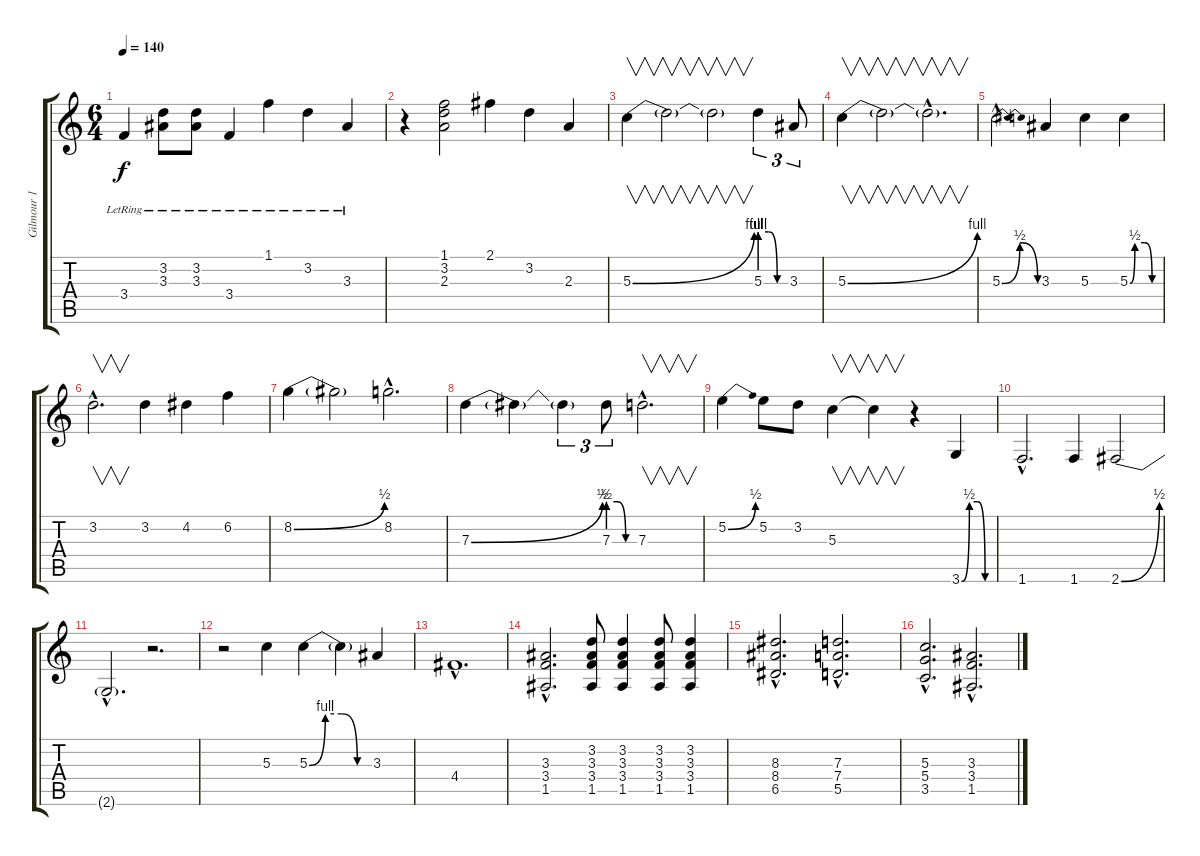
\track ("Gilmour 1" "Gilmour 1") {instrument electricguitarclean}
\staff {score tabs}
\tuning (E4 B3 G3 D3 A2 E2) {hide}
\ts (6 4)
\tempo 140
\clef g2
\ks c
3.4{lr}.4{dy f} (3.2{lr} 3.3{lr}).8 (3.2{lr} 3.3{lr}).8 3.4{lr}.4 1.1{lr}.4 3.2{lr}.4 3.3{lr}.4 |
r.4 (1.1 3.2 2.3).2 2.1.4 3.2.4 2.3.4 |
5.3{be (bend 0 0 60 4)}.4{v} 5.3{t}.2{v} 5.3{t}.2{v} 5.3{be (custom 0 4 20 4 40 0 60 0)}.4{tu (3 2)} 3.3.8{tu (3 2)} |
5.3{be (bend 0 0 60 4)}.4{v} 5.3{t}.2{v} 5.3{hac t}.2{v d} |
5.3{be (bendrelease 0 0 5 2 45 2 60 0) hac}.2{d} 3.3.4 5.3.4 5.3{be (custom 0 0 10 2 30 2 45 0 60 0)}.4 |
3.2{hac}.2{v d} 3.2.4 4.2.4 6.2.4 |
8.2{be (bend 0 0 60 2)}.4 8.2{t}.2 8.2{hac}.2{d} |
7.3{be (bend 0 0 60 2)}.4 7.3{t}.4 7.3{t}.4{tu (3 2)} 7.3{be (custom 0 2 20 2 40 0 60 0)}.8{tu (3 2)} 7.3{hac}.2{v d} |
5.2{be (bend 0 0 60 2)}.4 5.2.8 3.2.8 5.3.4{v} 5.3{t}.4{v} r.4 3.6{be (custom 0 0 15 2 30 2 45 0 60 0)}.4 |
1.6{hac}.2{d} 1.6.4 2.6{be (bend 0 0 60 2)}.2 |
2.6{hac t}.2{d} r.2{d} |
r.2 5.3.4 5.3{be (custom 0 0 15 4 30 4 45 0 60 0)}.4 5.3{t}.4 3.3.4 |
4.4{hac}.1{d} |
(3.3{hac} 3.4{hac} 1.5{hac}).2{d} (3.2 3.3 3.4 1.5).8 (3.2 3.3 3.4 1.5).4 (3.2 3.3 3.4 1.5).8 (3.2 3.3 3.4 1.5).4 |
(8.3{hac} 8.4{hac} 6.5{hac}).2{d} (7.3{hac} 7.4{hac} 5.5{hac}).2{d} |
(5.3{hac} 5.4{hac} 3.5{hac}).2{d} (3.3{hac} 3.4{hac} 1.5{hac}).2{d}
